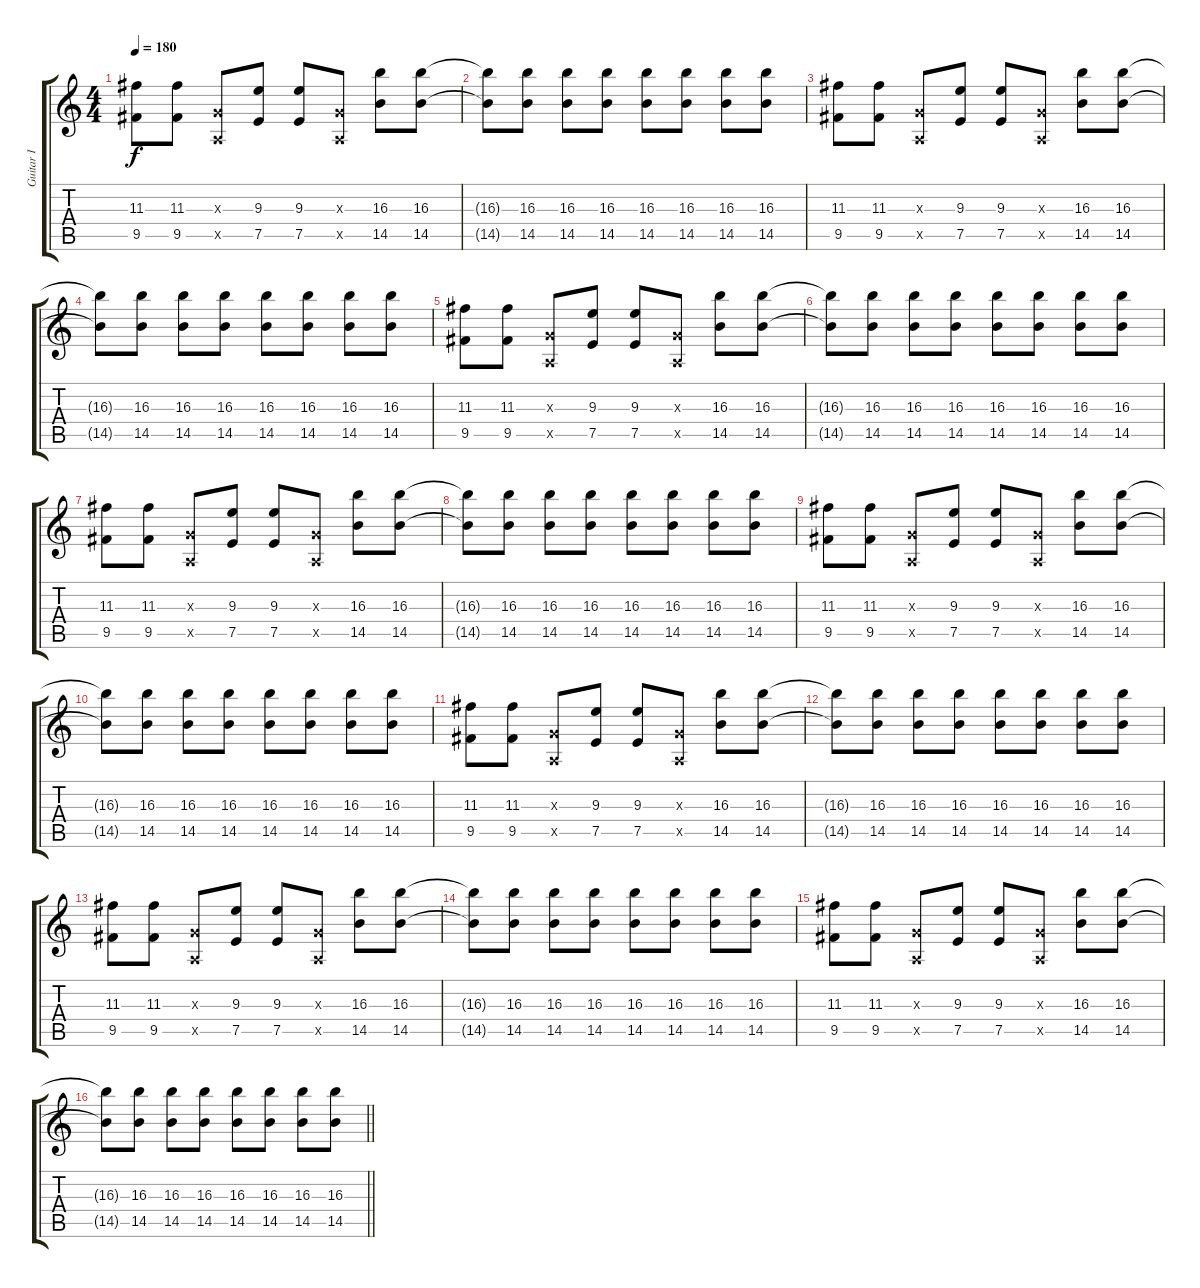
\track ("Guitar I" "Guitar I") {instrument distortionguitar}
\staff {score tabs}
\tuning (E4 B3 G3 D3 A2 E2) {hide}
\ts (4 4)
\tempo 180
\clef g2
\ks c
(11.3 9.5).8{dy f} (11.3 9.5).8 (0.3{x} 0.5{x}).8 (9.3 7.5).8 (9.3 7.5).8 (0.3{x} 0.5{x}).8 (16.3 14.5).8 (16.3 14.5).8 |
(16.3{t} 14.5{t}).8 (16.3 14.5).8 (16.3 14.5).8 (16.3 14.5).8 (16.3 14.5).8 (16.3 14.5).8 (16.3 14.5).8 (16.3 14.5).8 |
(11.3 9.5).8 (11.3 9.5).8 (0.3{x} 0.5{x}).8 (9.3 7.5).8 (9.3 7.5).8 (0.3{x} 0.5{x}).8 (16.3 14.5).8 (16.3 14.5).8 |
(16.3{t} 14.5{t}).8 (16.3 14.5).8 (16.3 14.5).8 (16.3 14.5).8 (16.3 14.5).8 (16.3 14.5).8 (16.3 14.5).8 (16.3 14.5).8 |
(11.3 9.5).8 (11.3 9.5).8 (0.3{x} 0.5{x}).8 (9.3 7.5).8 (9.3 7.5).8 (0.3{x} 0.5{x}).8 (16.3 14.5).8 (16.3 14.5).8 |
(16.3{t} 14.5{t}).8 (16.3 14.5).8 (16.3 14.5).8 (16.3 14.5).8 (16.3 14.5).8 (16.3 14.5).8 (16.3 14.5).8 (16.3 14.5).8 |
(11.3 9.5).8 (11.3 9.5).8 (0.3{x} 0.5{x}).8 (9.3 7.5).8 (9.3 7.5).8 (0.3{x} 0.5{x}).8 (16.3 14.5).8 (16.3 14.5).8 |
(16.3{t} 14.5{t}).8 (16.3 14.5).8 (16.3 14.5).8 (16.3 14.5).8 (16.3 14.5).8 (16.3 14.5).8 (16.3 14.5).8 (16.3 14.5).8 |
(11.3 9.5).8 (11.3 9.5).8 (0.3{x} 0.5{x}).8 (9.3 7.5).8 (9.3 7.5).8 (0.3{x} 0.5{x}).8 (16.3 14.5).8 (16.3 14.5).8 |
(16.3{t} 14.5{t}).8 (16.3 14.5).8 (16.3 14.5).8 (16.3 14.5).8 (16.3 14.5).8 (16.3 14.5).8 (16.3 14.5).8 (16.3 14.5).8 |
(11.3 9.5).8 (11.3 9.5).8 (0.3{x} 0.5{x}).8 (9.3 7.5).8 (9.3 7.5).8 (0.3{x} 0.5{x}).8 (16.3 14.5).8 (16.3 14.5).8 |
(16.3{t} 14.5{t}).8 (16.3 14.5).8 (16.3 14.5).8 (16.3 14.5).8 (16.3 14.5).8 (16.3 14.5).8 (16.3 14.5).8 (16.3 14.5).8 |
(11.3 9.5).8 (11.3 9.5).8 (0.3{x} 0.5{x}).8 (9.3 7.5).8 (9.3 7.5).8 (0.3{x} 0.5{x}).8 (16.3 14.5).8 (16.3 14.5).8 |
(16.3{t} 14.5{t}).8 (16.3 14.5).8 (16.3 14.5).8 (16.3 14.5).8 (16.3 14.5).8 (16.3 14.5).8 (16.3 14.5).8 (16.3 14.5).8 |
(11.3 9.5).8 (11.3 9.5).8 (0.3{x} 0.5{x}).8 (9.3 7.5).8 (9.3 7.5).8 (0.3{x} 0.5{x}).8 (16.3 14.5).8 (16.3 14.5).8 |
\barLineRight lightlight
(16.3{t} 14.5{t}).8 (16.3 14.5).8 (16.3 14.5).8 (16.3 14.5).8 (16.3 14.5).8 (16.3 14.5).8 (16.3 14.5).8 (16.3 14.5).8
